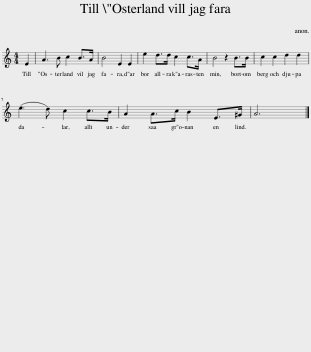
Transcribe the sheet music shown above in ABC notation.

X:1
L:1/8
M:4/4
I:linebreak $
K:C
V:1 treble
V:1
 E2 | A3 B c2 B>A | B4 E2 E2 | e2 d>d c2 c>A | B4 z2 B>B | %5
 c2 c2 d2 d2 |$ (e3 d) c2 c>B | A2 A>c B2 E>^G | A6 |] %9
